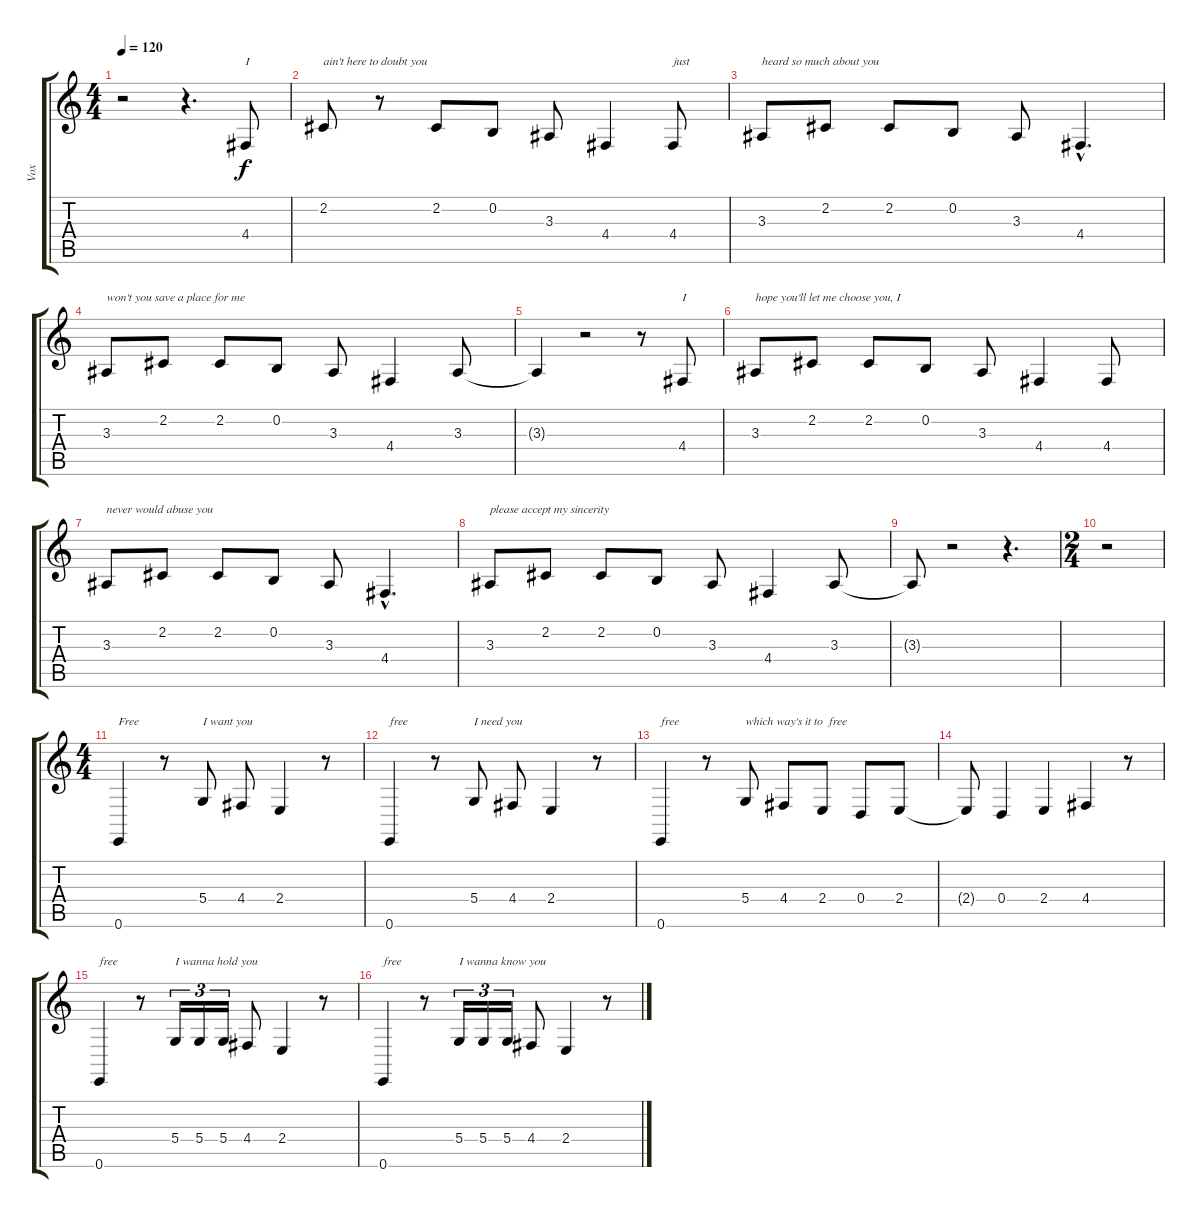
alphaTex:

\track ("Vox" "Vox") {instrument violin}
\staff {score tabs}
\tuning (E4 B3 G3 D3 A2 E2) {hide}
\ts (4 4)
\tempo 120
\clef g2
\ks c
r.2{dy f} r.4{d} 4.4.8{txt "I"} |
2.2.8{txt "ain't here to doubt you"} r.8 2.2.8 0.2.8 3.3.8 4.4.4 4.4.8{txt "just"} |
3.3.8{txt "heard so much about you"} 2.2.8 2.2.8 0.2.8 3.3.8 4.4{hac}.4{d} |
3.3.8{txt "won't you save a place for me"} 2.2.8 2.2.8 0.2.8 3.3.8 4.4.4 3.3.8 |
3.3{t}.4 r.2 r.8 4.4.8{txt "I"} |
3.3.8{txt "hope you'll let me choose you, I"} 2.2.8 2.2.8 0.2.8 3.3.8 4.4.4 4.4.8 |
3.3.8{txt "never would abuse you"} 2.2.8 2.2.8 0.2.8 3.3.8 4.4{hac}.4{d} |
3.3.8{txt "please accept my sincerity"} 2.2.8 2.2.8 0.2.8 3.3.8 4.4.4 3.3.8 |
3.3{t}.8 r.2 r.4{d} |
\ts (2 4)
r.2 |
\ts (4 4)
0.6.4{txt "Free"} r.8 5.4.8{txt "I want you"} 4.4.8 2.4.4 r.8 |
0.6.4{txt "free"} r.8 5.4.8{txt "I need you"} 4.4.8 2.4.4 r.8 |
0.6.4{txt "free"} r.8 5.4.8{txt "which way's it to  free"} 4.4.8 2.4.8 0.4.8 2.4.8 |
2.4{t}.8 0.4.4 2.4.4 4.4.4 r.8 |
0.6.4{txt "free"} r.8 5.4.16{tu (3 2) txt "I wanna hold you"} 5.4.16{tu (3 2)} 5.4.16{tu (3 2)} 4.4.8 2.4.4 r.8 |
0.6.4{txt "free"} r.8 5.4.16{tu (3 2) txt "I wanna know you"} 5.4.16{tu (3 2)} 5.4.16{tu (3 2)} 4.4.8 2.4.4 r.8
